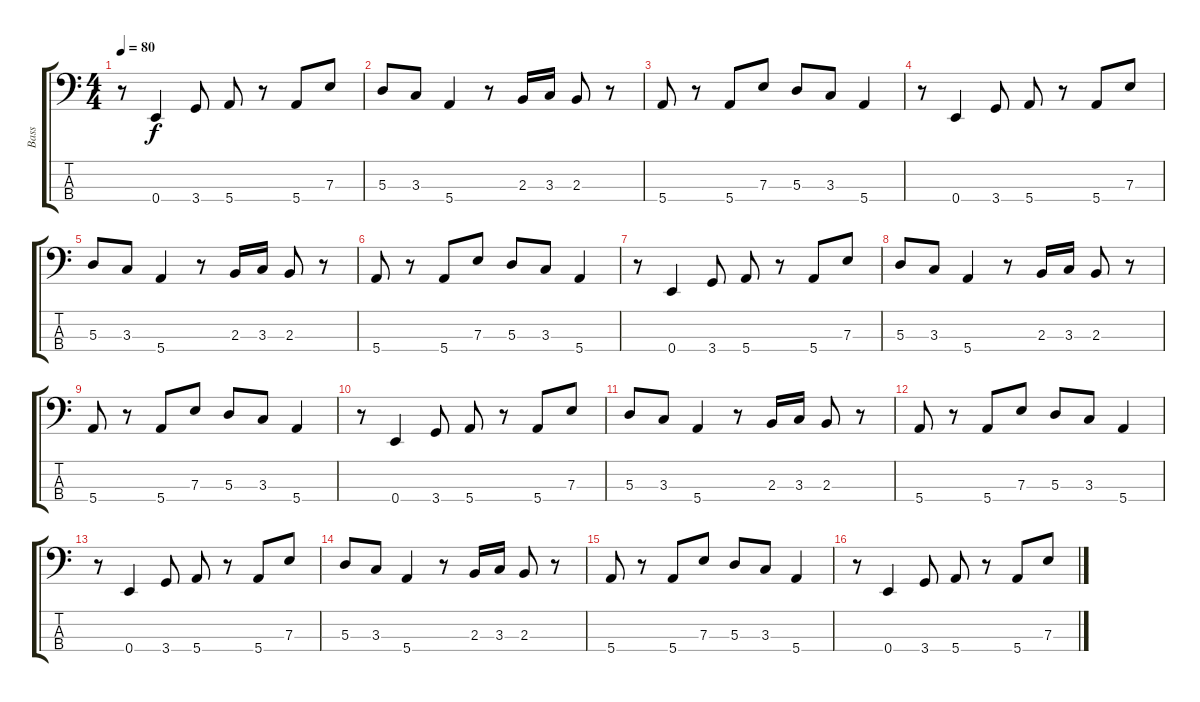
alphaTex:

\track ("Bass" "Bass") {instrument electricbassfinger}
\staff {score tabs}
\tuning (G2 D2 A1 E1) {hide}
\ts (4 4)
\tempo 80
\clef f4
\ks c
r.8{dy f} 0.4.4 3.4.8 5.4.8 r.8 5.4.8 7.3.8 |
5.3.8 3.3.8 5.4.4 r.8 2.3.16 3.3.16 2.3.8 r.8 |
5.4.8 r.8 5.4.8 7.3.8 5.3.8 3.3.8 5.4.4 |
r.8 0.4.4 3.4.8 5.4.8 r.8 5.4.8 7.3.8 |
5.3.8 3.3.8 5.4.4 r.8 2.3.16 3.3.16 2.3.8 r.8 |
5.4.8 r.8 5.4.8 7.3.8 5.3.8 3.3.8 5.4.4 |
r.8 0.4.4 3.4.8 5.4.8 r.8 5.4.8 7.3.8 |
5.3.8 3.3.8 5.4.4 r.8 2.3.16 3.3.16 2.3.8 r.8 |
5.4.8 r.8 5.4.8 7.3.8 5.3.8 3.3.8 5.4.4 |
r.8 0.4.4 3.4.8 5.4.8 r.8 5.4.8 7.3.8 |
5.3.8 3.3.8 5.4.4 r.8 2.3.16 3.3.16 2.3.8 r.8 |
5.4.8 r.8 5.4.8 7.3.8 5.3.8 3.3.8 5.4.4 |
r.8 0.4.4 3.4.8 5.4.8 r.8 5.4.8 7.3.8 |
5.3.8 3.3.8 5.4.4 r.8 2.3.16 3.3.16 2.3.8 r.8 |
5.4.8 r.8 5.4.8 7.3.8 5.3.8 3.3.8 5.4.4 |
r.8 0.4.4 3.4.8 5.4.8 r.8 5.4.8 7.3.8
